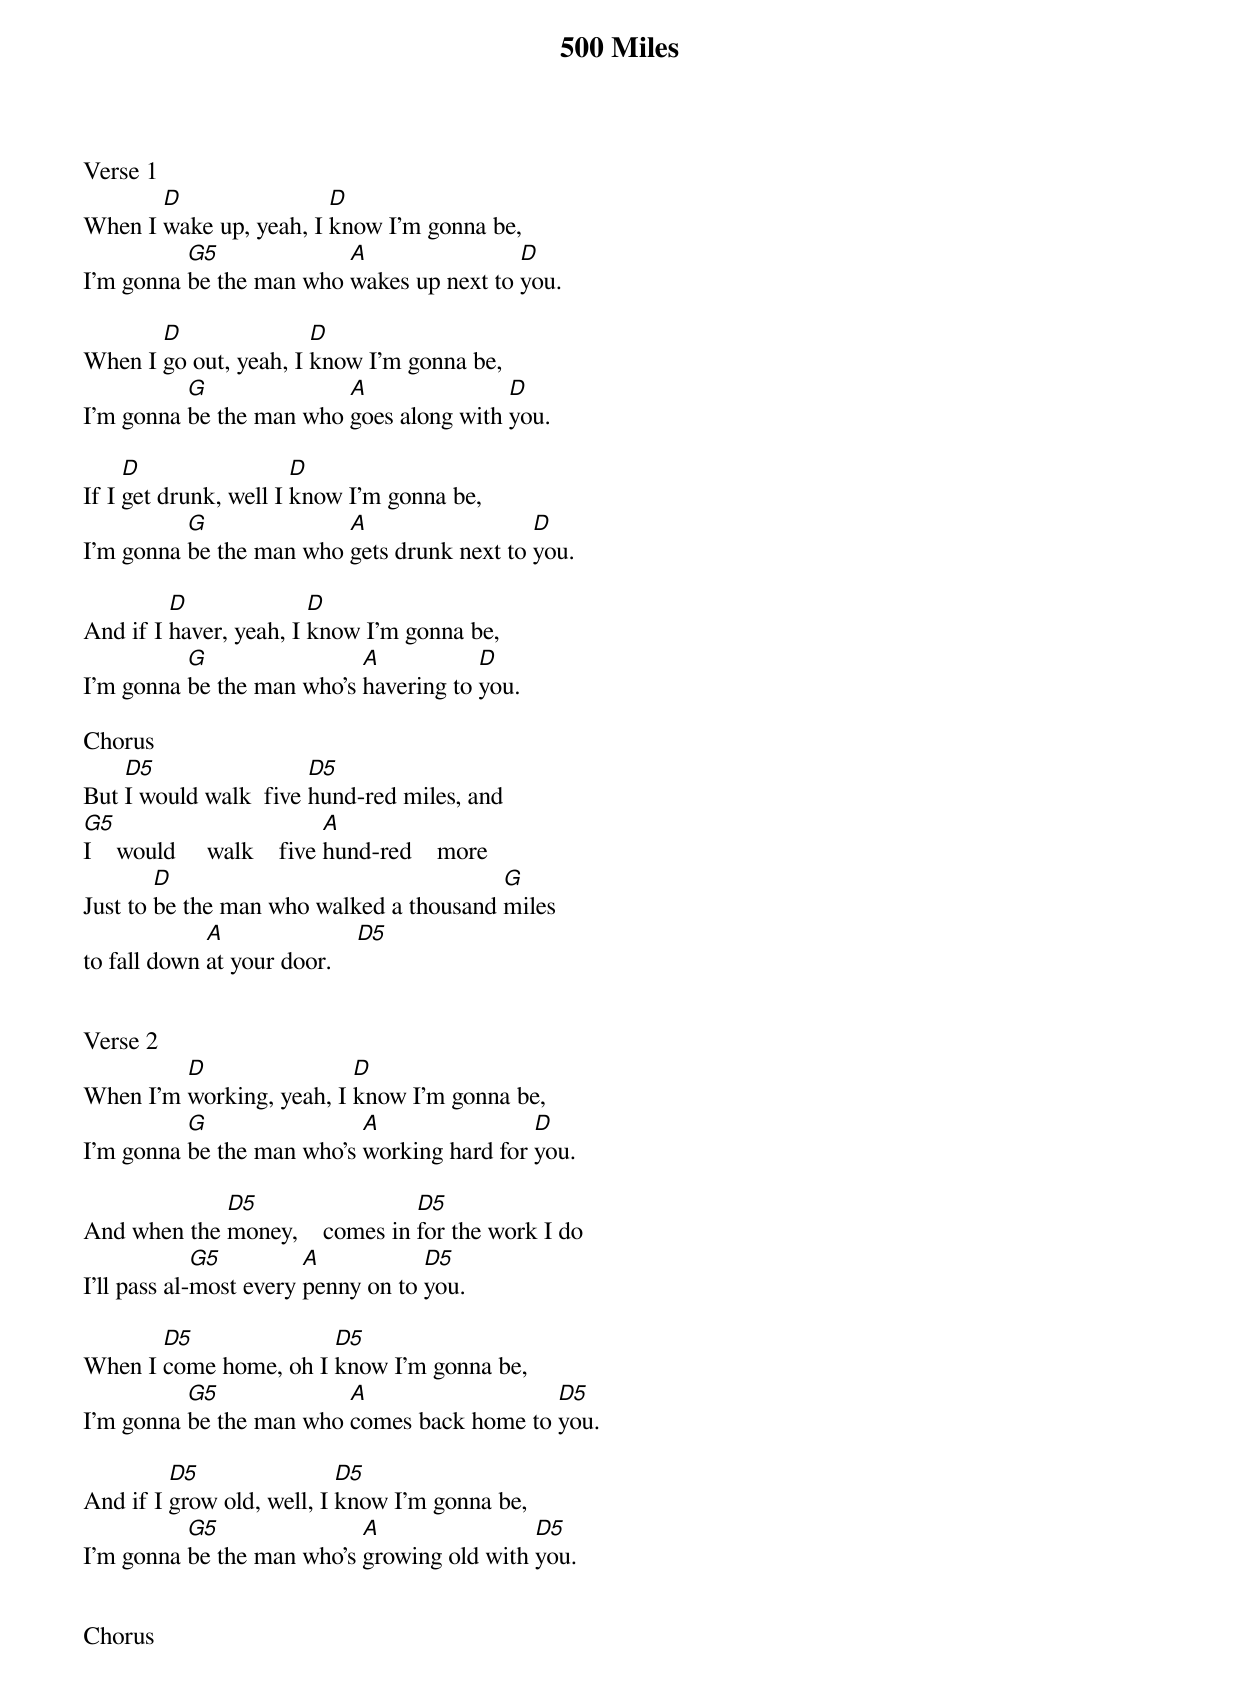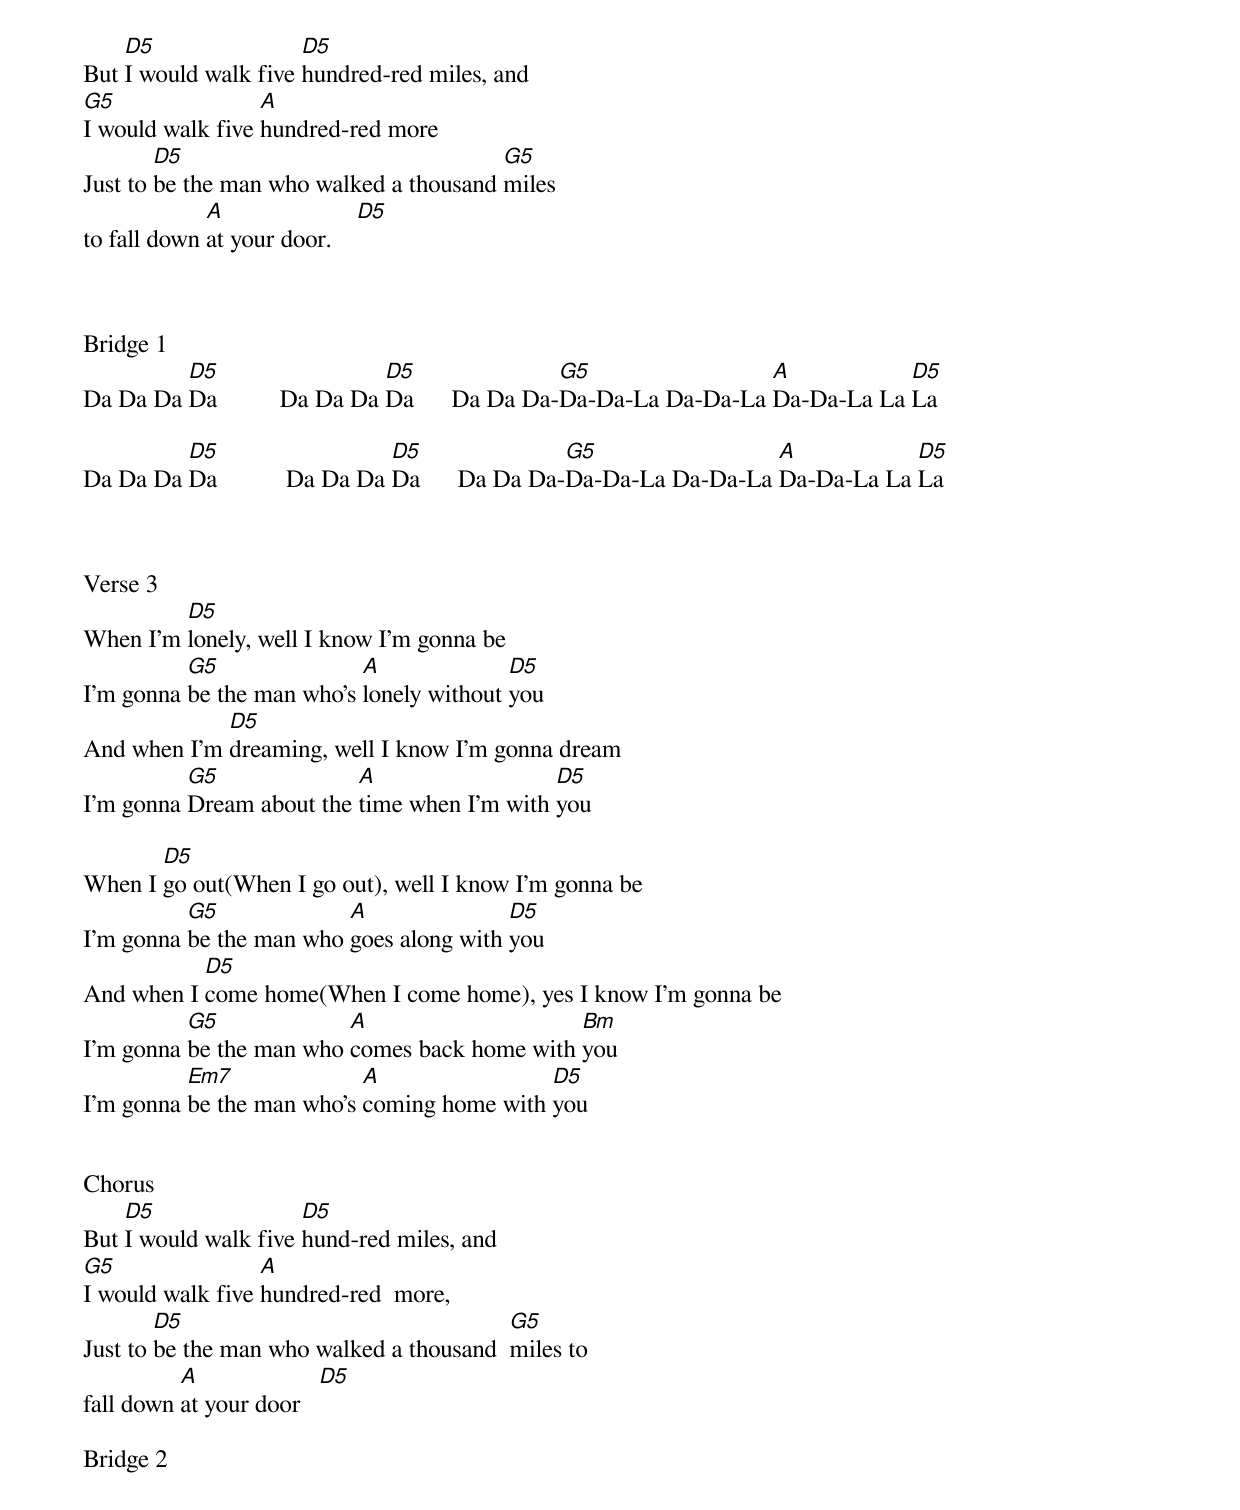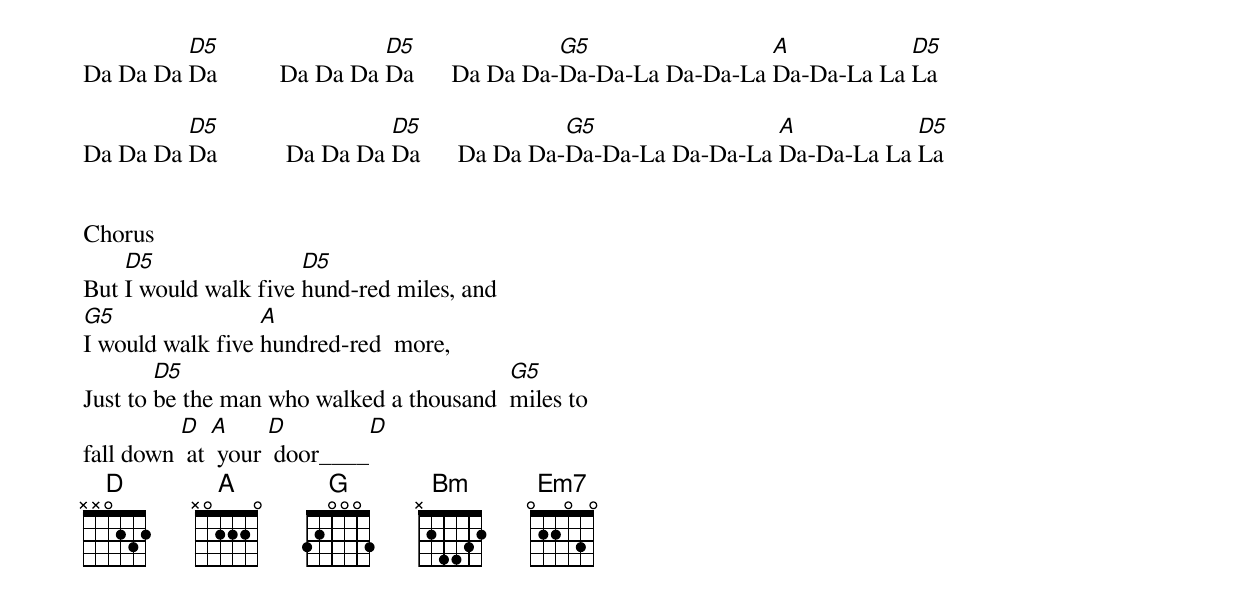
{title: 500 Miles}
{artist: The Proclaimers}
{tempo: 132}
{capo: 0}
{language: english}
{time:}

Verse 1
When I [D]wake up, yeah, I [D]know I'm gonna be,
I'm gonna [G5]be the man who [A]wakes up next to [D]you.

When I [D]go out, yeah, I [D]know I'm gonna be,
I'm gonna [G]be the man who [A]goes along with [D]you.

If I [D]get drunk, well I [D]know I'm gonna be,
I'm gonna [G]be the man who [A]gets drunk next to [D]you.

And if I [D]haver, yeah, I [D]know I'm gonna be,
I'm gonna [G]be the man who's [A]havering to [D]you.

Chorus
But [D5]I would walk  five [D5]hund-red miles, and
[G5]I    would     walk    five [A]hund-red    more
Just to [D]be the man who walked a thousand [G]miles
to fall down [A]at your door.    [D5]


Verse 2
When I'm [D]working, yeah, I [D]know I'm gonna be,
I'm gonna [G]be the man who's [A]working hard for [D]you.

And when the [D5]money,    comes in [D5]for the work I do
I'll pass al-[G5]most every [A]penny on to [D5]you.

When I [D5]come home, oh I [D5]know I'm gonna be,
I'm gonna [G5]be the man who [A]comes back home to [D5]you.

And if I [D5]grow old, well, I [D5]know I'm gonna be,
I'm gonna [G5]be the man who's [A]growing old with [D5]you.


Chorus
But [D5]I would walk five [D5]hundred-red miles, and
[G5]I would walk five [A]hundred-red more
Just to [D5]be the man who walked a thousand [G5]miles
to fall down [A]at your door.    [D5]



Bridge 1
Da Da Da [D5]Da          Da Da Da [D5]Da      Da Da Da-[G5]Da-Da-La Da-Da-La [A]Da-Da-La La [D5]La

Da Da Da [D5]Da           Da Da Da [D5]Da      Da Da Da-[G5]Da-Da-La Da-Da-La [A]Da-Da-La La [D5]La



Verse 3
When I'm [D5]lonely, well I know I'm gonna be
I'm gonna [G5]be the man who's [A]lonely without [D5]you
And when I'm [D5]dreaming, well I know I'm gonna dream
I'm gonna [G5]Dream about the [A]time when I'm with [D5]you

When I [D5]go out(When I go out), well I know I'm gonna be
I'm gonna [G5]be the man who [A]goes along with [D5]you
And when I [D5]come home(When I come home), yes I know I'm gonna be
I'm gonna [G5]be the man who [A]comes back home with [Bm]you
I'm gonna [Em7]be the man who's [A]coming home with [D5]you


Chorus
But [D5]I would walk five [D5]hund-red miles, and
[G5]I would walk five [A]hundred-red  more,
Just to [D5]be the man who walked a thousand  [G5]miles to
fall down [A]at your door   [D5]

Bridge 2


Da Da Da [D5]Da          Da Da Da [D5]Da      Da Da Da-[G5]Da-Da-La Da-Da-La [A]Da-Da-La La [D5]La

Da Da Da [D5]Da           Da Da Da [D5]Da      Da Da Da-[G5]Da-Da-La Da-Da-La [A]Da-Da-La La [D5]La


Chorus
But [D5]I would walk five [D5]hund-red miles, and
[G5]I would walk five [A]hundred-red  more,
Just to [D5]be the man who walked a thousand  [G5]miles to
fall down [D] at [A] your [D] door____[D]
